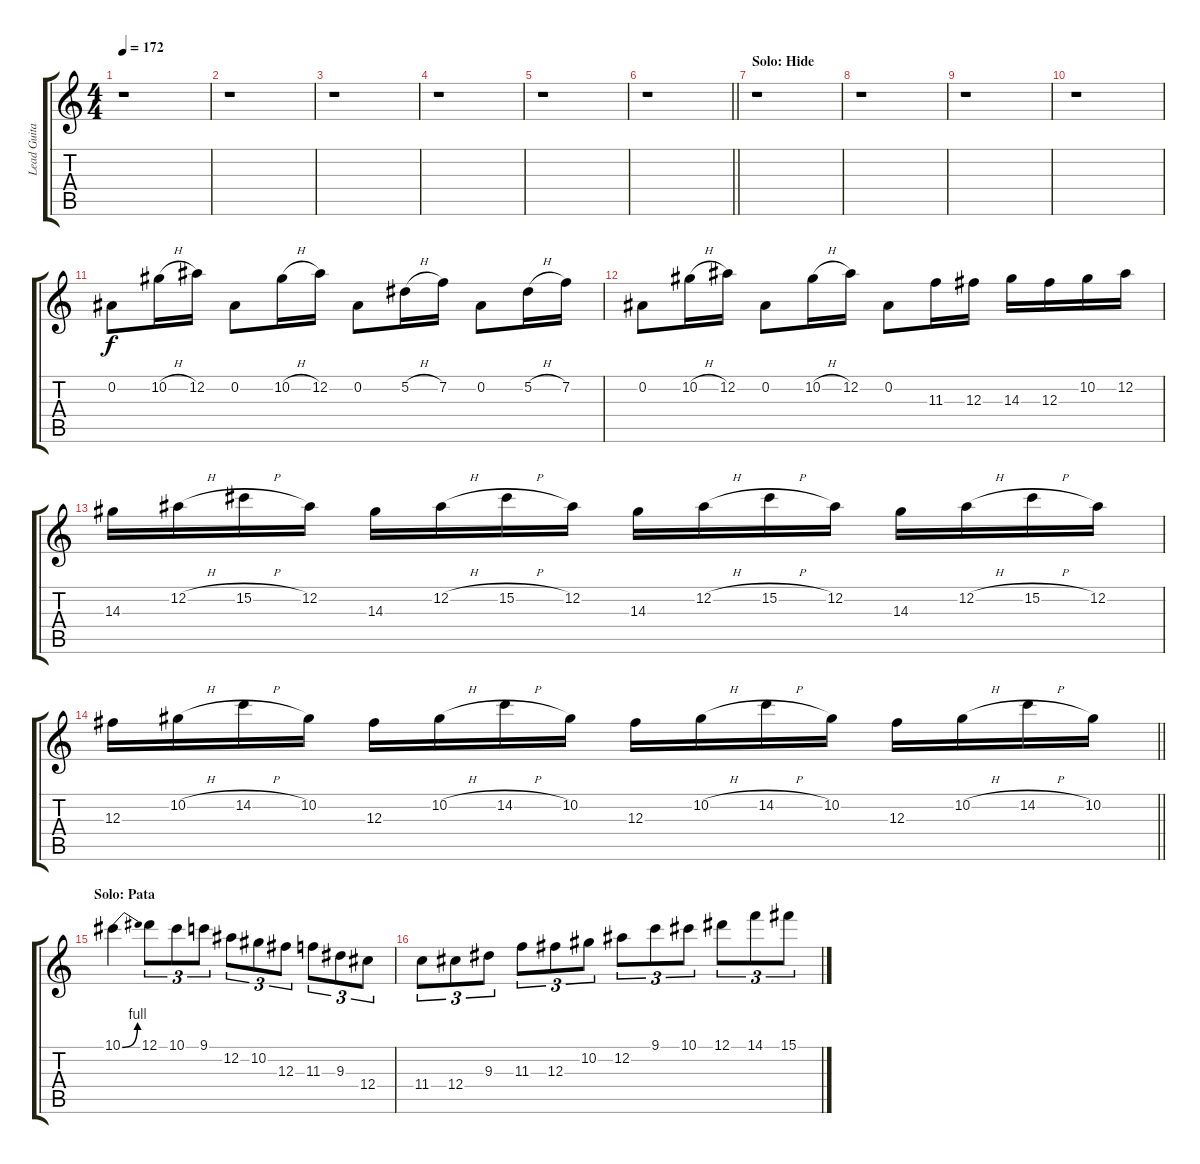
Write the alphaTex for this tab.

\track ("Lead Guitar 2: Pata" "Lead Guita") {instrument distortionguitar}
\staff {score tabs}
\tuning (Eb4 Bb3 Gb3 Db3 Ab2 Eb2) {hide}
\ts (4 4)
\tempo 172
\clef g2
\ks c
r.1{dy f} |
r.1 |
r.1 |
r.1 |
r.1 |
\barLineRight lightlight
r.1 |
\section ("" "Solo: Hide")
r.1 |
r.1 |
r.1 |
r.1 |
0.2.8{volume 13 balance 8 instrument distortionguitar} 10.2{h}.16 12.2.16 0.2.8 10.2{h}.16 12.2.16 0.2.8 5.2{h}.16 7.2.16 0.2.8 5.2{h}.16 7.2.16 |
0.2.8 10.2{h}.16 12.2.16 0.2.8 10.2{h}.16 12.2.16 0.2.8 11.3.16 12.3.16 14.3.16 12.3.16 10.2.16 12.2.16 |
14.3.16 12.2{h}.16 15.2{h}.16 12.2.16 14.3.16 12.2{h}.16 15.2{h}.16 12.2.16 14.3.16 12.2{h}.16 15.2{h}.16 12.2.16 14.3.16 12.2{h}.16 15.2{h}.16 12.2.16 |
\barLineRight lightlight
12.3.16 10.2{h}.16 14.2{h}.16 10.2.16 12.3.16 10.2{h}.16 14.2{h}.16 10.2.16 12.3.16 10.2{h}.16 14.2{h}.16 10.2.16 12.3.16 10.2{h}.16 14.2{h}.16 10.2.16 |
\section ("" "Solo: Pata")
10.1{be (bend 0 0 60 4)}.4 12.1.8{tu (3 2)} 10.1.8{tu (3 2)} 9.1.8{tu (3 2)} 12.2.8{tu (3 2)} 10.2.8{tu (3 2)} 12.3.8{tu (3 2)} 11.3.8{tu (3 2)} 9.3.8{tu (3 2)} 12.4.8{tu (3 2)} |
11.4.8{tu (3 2)} 12.4.8{tu (3 2)} 9.3.8{tu (3 2)} 11.3.8{tu (3 2)} 12.3.8{tu (3 2)} 10.2.8{tu (3 2)} 12.2.8{tu (3 2)} 9.1.8{tu (3 2)} 10.1.8{tu (3 2)} 12.1.8{tu (3 2)} 14.1.8{tu (3 2)} 15.1.8{tu (3 2)}
